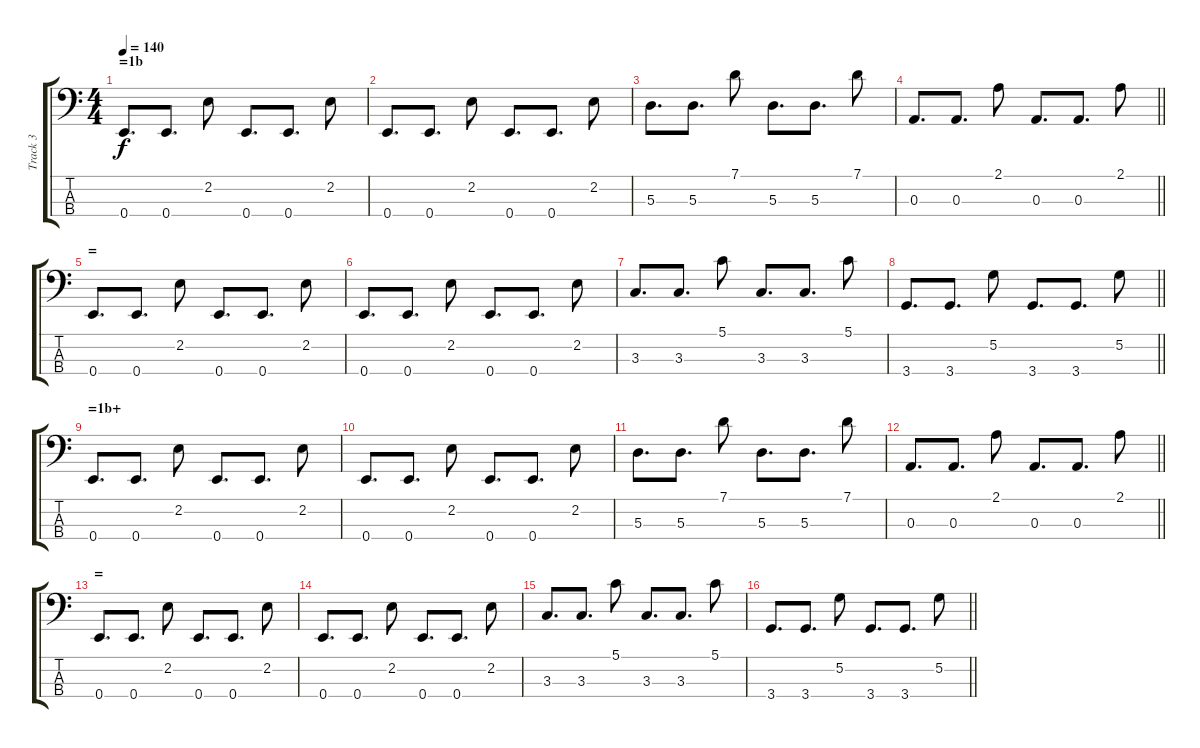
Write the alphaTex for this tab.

\track ("Track 3" "Track 3") {instrument electricbasspick}
\staff {score tabs}
\tuning (G2 D2 A1 E1) {hide}
\ts (4 4)
\section ("" "=1b")
\tempo 140
\clef f4
\ks c
0.4.8{d dy f} 0.4.8{d} 2.2.8 0.4.8{d} 0.4.8{d} 2.2.8 |
0.4.8{d} 0.4.8{d} 2.2.8 0.4.8{d} 0.4.8{d} 2.2.8 |
5.3.8{d} 5.3.8{d} 7.1.8 5.3.8{d} 5.3.8{d} 7.1.8 |
\barLineRight lightlight
0.3.8{d} 0.3.8{d} 2.1.8 0.3.8{d} 0.3.8{d} 2.1.8 |
\section ("" "=")
0.4.8{d} 0.4.8{d} 2.2.8 0.4.8{d} 0.4.8{d} 2.2.8 |
0.4.8{d} 0.4.8{d} 2.2.8 0.4.8{d} 0.4.8{d} 2.2.8 |
3.3.8{d} 3.3.8{d} 5.1.8 3.3.8{d} 3.3.8{d} 5.1.8 |
\barLineRight lightlight
3.4.8{d} 3.4.8{d} 5.2.8 3.4.8{d} 3.4.8{d} 5.2.8 |
\section ("" "=1b+")
0.4.8{d} 0.4.8{d} 2.2.8 0.4.8{d} 0.4.8{d} 2.2.8 |
0.4.8{d} 0.4.8{d} 2.2.8 0.4.8{d} 0.4.8{d} 2.2.8 |
5.3.8{d} 5.3.8{d} 7.1.8 5.3.8{d} 5.3.8{d} 7.1.8 |
\barLineRight lightlight
0.3.8{d} 0.3.8{d} 2.1.8 0.3.8{d} 0.3.8{d} 2.1.8 |
\section ("" "=")
0.4.8{d} 0.4.8{d} 2.2.8 0.4.8{d} 0.4.8{d} 2.2.8 |
0.4.8{d} 0.4.8{d} 2.2.8 0.4.8{d} 0.4.8{d} 2.2.8 |
3.3.8{d} 3.3.8{d} 5.1.8 3.3.8{d} 3.3.8{d} 5.1.8 |
\barLineRight lightlight
3.4.8{d} 3.4.8{d} 5.2.8 3.4.8{d} 3.4.8{d} 5.2.8
